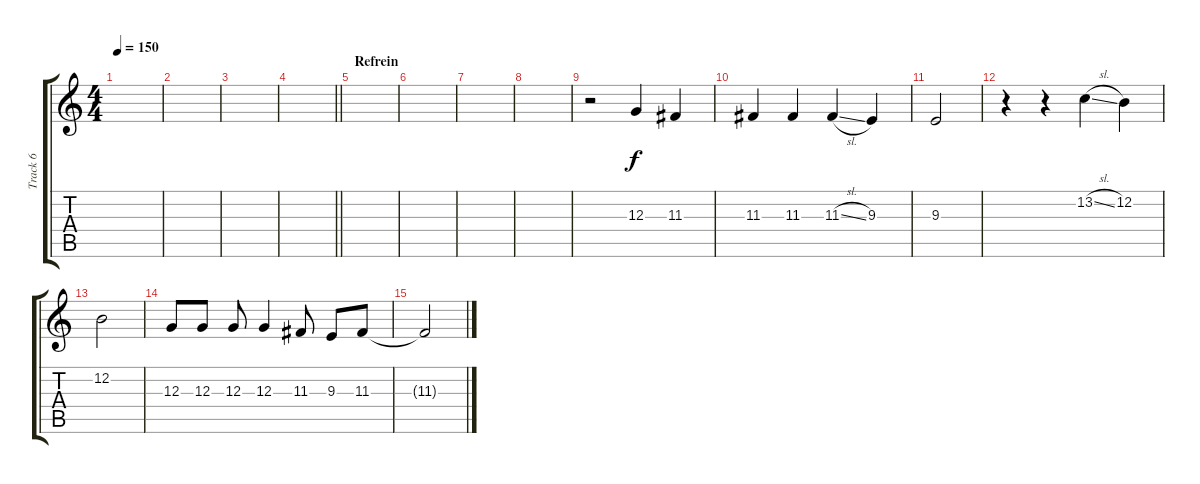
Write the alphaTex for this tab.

\track ("Track 6" "Track 6") {instrument lead2sawtooth}
\staff {score tabs}
\tuning (E4 B3 G3 D3 A2 E2) {hide}
\ts (4 4)
\tempo 150
\clef g2
\ks c
|
|
|
\barLineRight lightlight
|
\section ("" "Refrein")
|
|
|
|
r.2 12.3.4 11.3.4 |
11.3.4 11.3.4 11.3{sl}.4 9.3.4 |
9.3.2 |
r.4 r.4 13.2{sl}.4 12.2.4 |
12.2.2 |
12.3.8 12.3.8 12.3.8 12.3.4 11.3.8 9.3.8 11.3.8 |
11.3{t}.2
